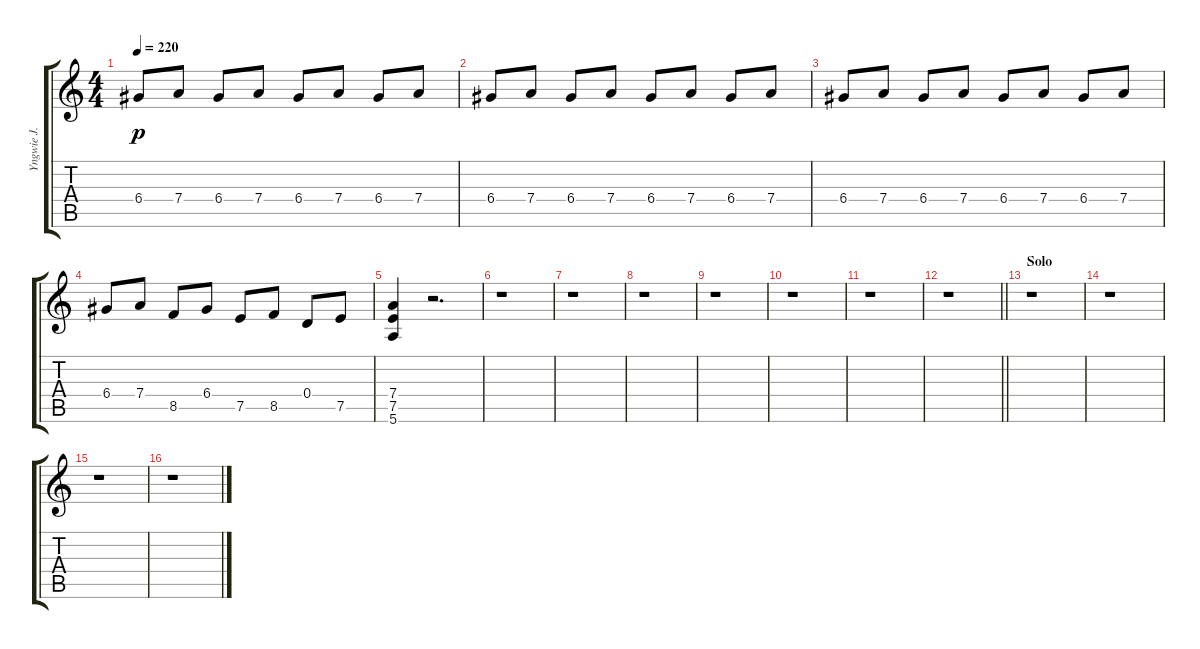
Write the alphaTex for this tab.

\track ("Yngwie J. Malmsteen (Acoustic Guitar I)" "Yngwie J. ") {instrument acousticguitarnylon}
\staff {score tabs}
\tuning (E4 B3 G3 D3 A2 E2) {hide}
\ts (4 4)
\tempo 220
\clef g2
\ks c
6.4.8{dy p} 7.4.8 6.4.8 7.4.8 6.4.8 7.4.8 6.4.8 7.4.8 |
6.4.8 7.4.8 6.4.8 7.4.8 6.4.8 7.4.8 6.4.8 7.4.8 |
6.4.8 7.4.8 6.4.8 7.4.8 6.4.8 7.4.8 6.4.8 7.4.8 |
6.4.8 7.4.8 8.5.8 6.4.8 7.5.8 8.5.8 0.4.8 7.5.8 |
(7.4 7.5 5.6).4 r.2{d} |
r.1 |
r.1 |
r.1 |
r.1 |
r.1 |
r.1 |
\barLineRight lightlight
r.1 |
\section ("" "Solo")
r.1 |
r.1 |
r.1 |
r.1
